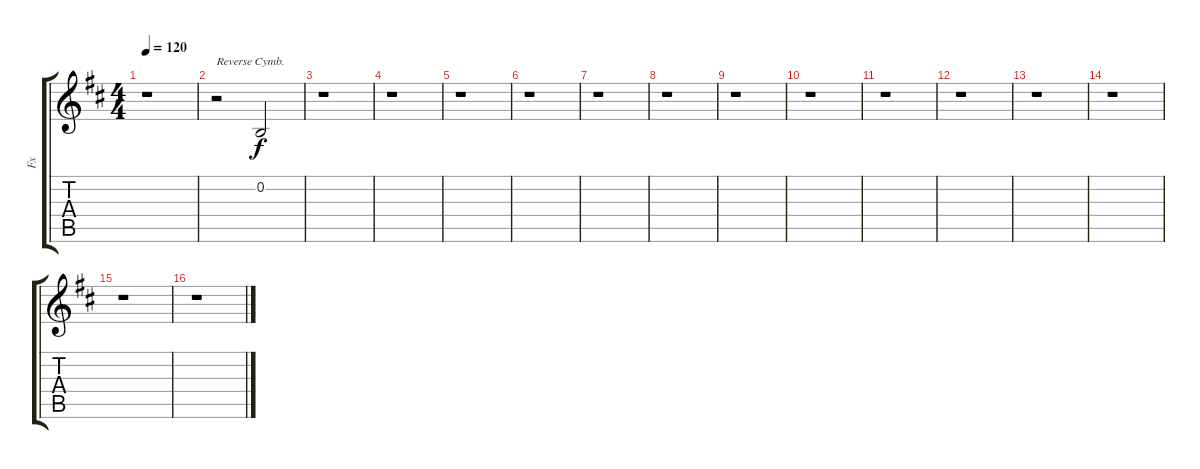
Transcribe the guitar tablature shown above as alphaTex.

\track ("Fx" "Fx") {instrument reversecymbal}
\staff {score tabs}
\tuning (E4 B3 G3 D3 A2 E2) {hide}
\ts (4 4)
\tempo 120
\clef g2
\ks d
r.1{dy f} |
r.2{txt "Reverse Cymb."} 0.2.2 |
r.1 |
r.1 |
r.1 |
r.1 |
r.1 |
r.1 |
r.1 |
r.1 |
r.1 |
r.1 |
r.1 |
r.1 |
r.1 |
r.1
